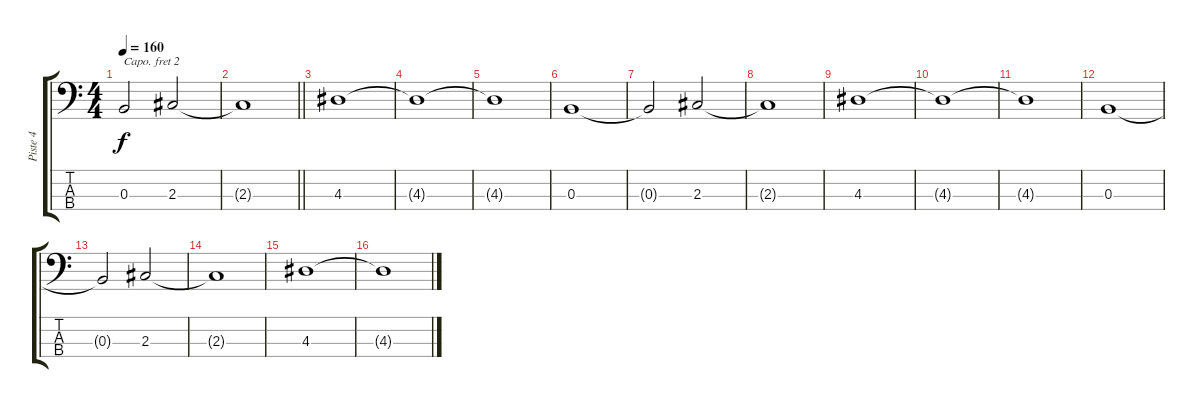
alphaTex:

\track ("Piste 4" "Piste 4") {instrument electricbassfinger}
\staff {score tabs}
\capo 2
\tuning (G2 D2 A1 E1) {hide}
\ts (4 4)
\tempo 160
\clef f4
\ks c
0.3{t}.2{dy f} 2.3.2 |
\barLineRight lightlight
2.3{t}.1 |
4.3.1 |
4.3{t}.1 |
4.3{t}.1 |
0.3.1 |
0.3{t}.2 2.3.2 |
2.3{t}.1 |
4.3.1 |
4.3{t}.1 |
4.3{t}.1 |
0.3.1 |
0.3{t}.2 2.3.2 |
2.3{t}.1 |
4.3.1 |
4.3{t}.1
